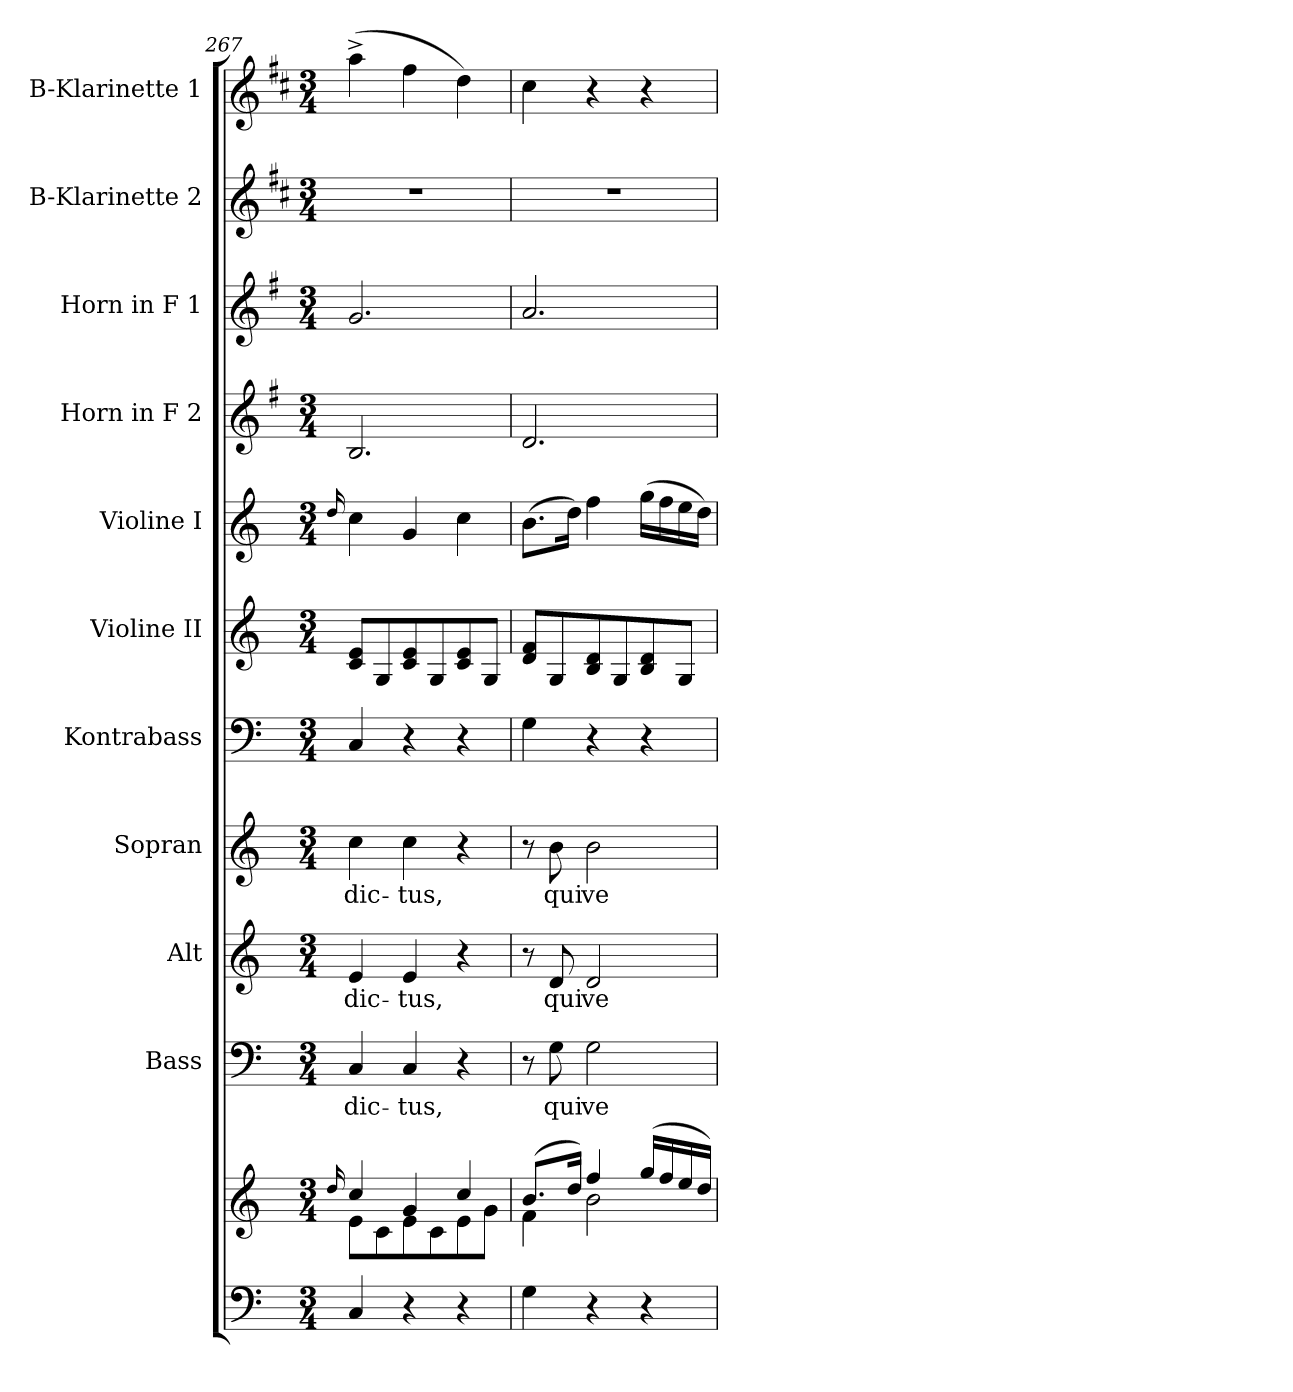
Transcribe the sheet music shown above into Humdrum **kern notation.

**kern	**kern	**kern	**text	**kern	**text	**kern	**text	**kern	**kern	**kern	**kern	**kern	**kern	**kern
*part11	*part11	*part10	*part10	*part9	*part9	*part8	*part8	*part7	*part6	*part5	*part4	*part3	*part2	*part1
*staff12	*staff11	*staff10	*staff10	*staff9	*staff9	*staff8	*staff8	*staff7	*staff6	*staff5	*staff4	*staff3	*staff2	*staff1
*	*	*I"Bass	*	*I"Alt	*	*I"Sopran	*	*I"Kontrabass	*I"Violine II	*I"Violine I	*I"Horn in F 2	*I"Horn in F 1	*I"B-Klarinette 2	*I"B-Klarinette 1
*	*	*I'B.	*	*I'A.	*	*I'S.	*	*I'Kb.	*I'Vl. II	*I'Vl. I	*	*	*I'B Kl. 2	*I'B Kl. 1
*clefF4	*clefG2	*clefF4	*	*clefG2	*	*clefG2	*	*clefF4	*clefG2	*clefG2	*clefG2	*clefG2	*clefG2	*clefG2
*	*	*	*	*	*	*	*	*ITrd7c12	*	*	*ITrd4c7	*ITrd4c7	*ITrd1c2	*ITrd1c2
*k[]	*k[]	*k[]	*	*k[]	*	*k[]	*	*k[]	*k[]	*k[]	*k[]	*k[]	*k[]	*k[]
*C:	*C:	*C:	*	*C:	*	*C:	*	*C:	*C:	*C:	*C:	*C:	*C:	*C:
*M3/4	*M3/4	*M3/4	*	*M3/4	*	*M3/4	*	*M3/4	*M3/4	*M3/4	*M3/4	*M3/4	*M3/4	*M3/4
=267	=267	=267	=267	=267	=267	=267	=267	=267	=267	=267	=267	=267	=267	=267
.	16qqdd/	.	.	.	.	.	.	.	.	16qqdd/	.	.	.	.
*	*^	*	*	*	*	*	*	*	*	*	*	*	*	*
!	!	!	!	!LO:LY:b	!	!LO:LY:b	!	!LO:LY:b	!	!	!	!	!	!	!
4C/	4cc/	8e\L	4C/	-dic-	4e/	-dic-	4cc\	-dic-	4CC/	8c/ 8e/L	4cc\	2.E/	2.c/	2.r	(>4gg^>\
.	.	8c\	.	.	.	.	.	.	.	8G/	.	.	.	.	.
!	!	!	!	!LO:LY:b	!	!LO:LY:b	!	!LO:LY:b	!	!	!	!	!	!	!
4r	4g/	8e\	4C/	-tus,	4e/	-tus,	4cc\	-tus,	4r	8c/ 8e/	4g/	.	.	.	4ee\
.	.	8c\	.	.	.	.	.	.	.	8G/	.	.	.	.	.
4r	4cc/	8e\	4r	.	4r	.	4r	.	4r	8c/ 8e/	4cc\	.	.	.	4cc\)
.	.	8g\J	.	.	.	.	.	.	.	8G/J	.	.	.	.	.
=268	=268	=268	=268	=268	=268	=268	=268	=268	=268	=268	=268	=268	=268	=268	=268
4G\	(>8.b/L	4f\	8r	.	8r	.	8r	.	4GG\	8d/ 8f/L	(>8.b\L	2.G/	2.d/	2.r	4b\
!	!	!	!	!LO:LY:b	!	!LO:LY:b	!	!LO:LY:b	!	!	!	!	!	!	!
.	.	.	8G\	qui	8d/	qui	8b\	qui	.	8G/	.	.	.	.	.
.	16dd/Jk)	.	.	.	.	.	.	.	.	.	16dd\Jk)	.	.	.	.
!	!	!	!	!LO:LY:b	!	!LO:LY:b	!	!LO:LY:b	!	!	!	!	!	!	!
4r	4ff/	2b\	2G\	ve-	2d/	ve-	2b\	ve-	4r	8B/ 8d/	4ff\	.	.	.	4r
.	.	.	.	.	.	.	.	.	.	8G/	.	.	.	.	.
4r	(>16gg/LL	.	.	.	.	.	.	.	4r	8B/ 8d/	(>16gg\LL	.	.	.	4r
.	16ff/	.	.	.	.	.	.	.	.	.	16ff\	.	.	.	.
.	16ee/	.	.	.	.	.	.	.	.	8G/J	16ee\	.	.	.	.
.	16dd/JJ)	.	.	.	.	.	.	.	.	.	16dd\JJ)	.	.	.	.
*	*v	*v	*	*	*	*	*	*	*	*	*	*	*	*	*
=	=	=	=	=	=	=	=	=	=	=	=	=	=	=
*-	*-	*-	*-	*-	*-	*-	*-	*-	*-	*-	*-	*-	*-	*-
